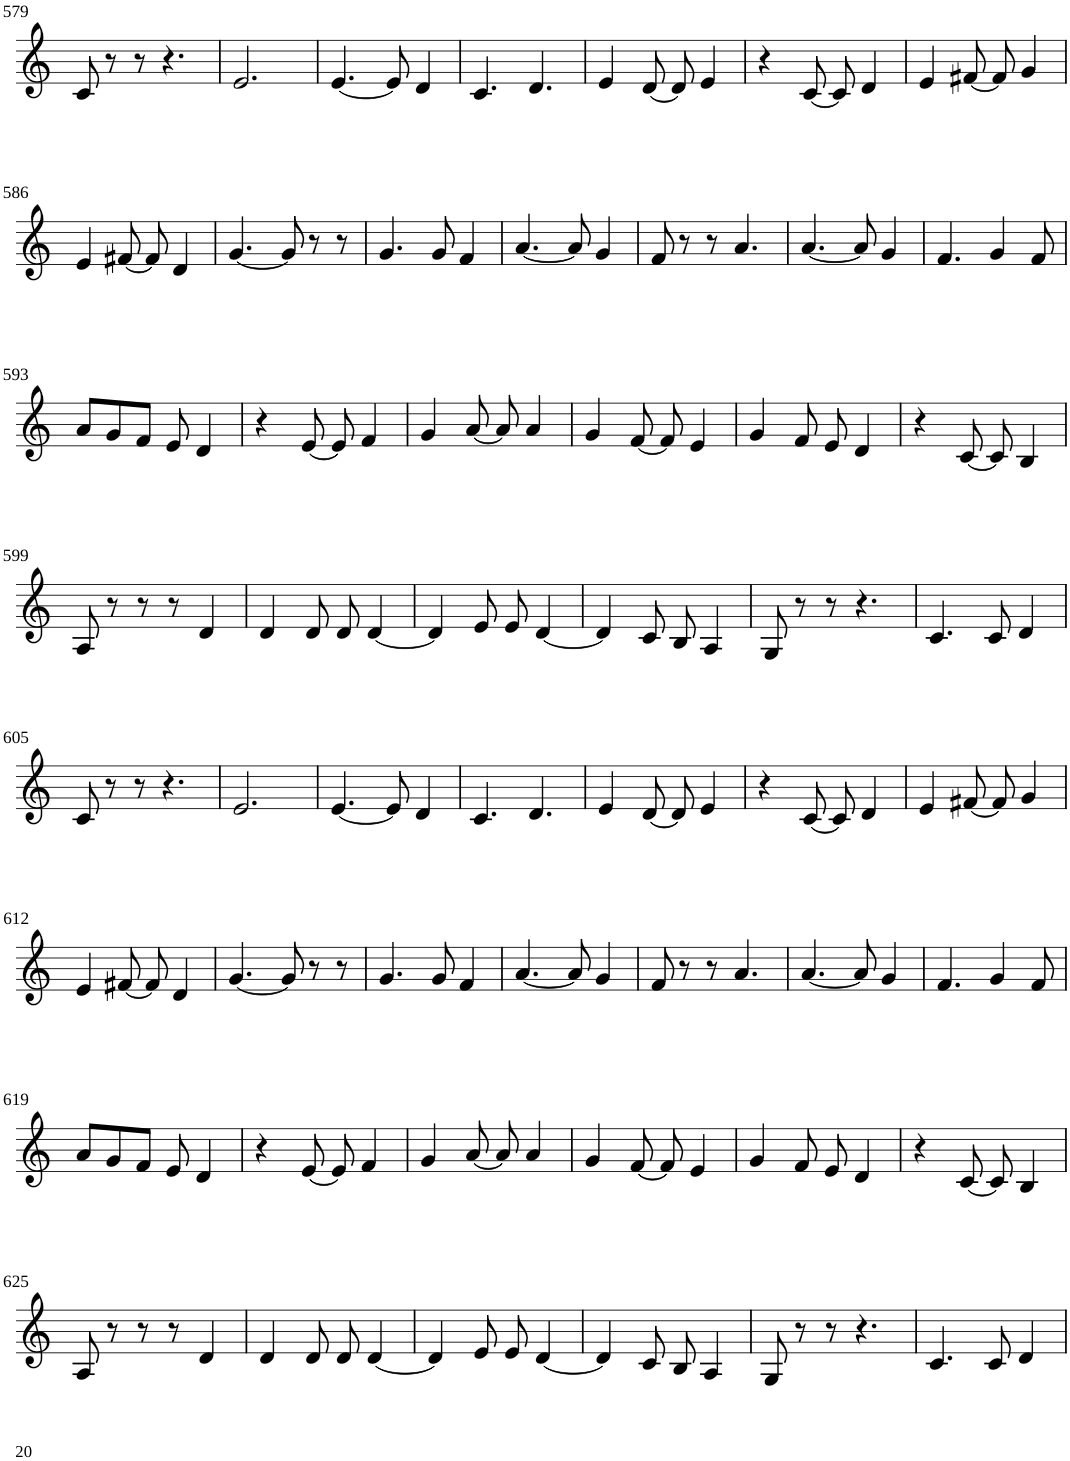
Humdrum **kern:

**kern
*part1
*staff1
*I"Violin
!!LO:PB:g=z
*clefG2
*k[]
*M6/8
=579
8c/
8r
8r
4.r
=580
2.e/
=581
[4.e/
8e/]
4d/
=582
4.c/
4.d/
=583
4e/
[8d/
8d/]
4e/
=584
4r
[8c/
8c/]
4d/
=585
4e/
[8f#X/
8f#/]
4g/
!!LO:LB:g=z
=586
4e/
[8f#X/
8f#/]
4d/
=587
[4.g/
8g/]
8r
8r
=588
4.g/
8g/
4f/
=589
[4.a/
8a/]
4g/
=590
8f/
8r
8r
4.a/
=591
[4.a/
8a/]
4g/
=592
4.f/
4g/
8f/
!!LO:LB:g=z
=593
8a/L
8g/
8f/J
8e/
4d/
=594
4r
[8e/
8e/]
4f/
=595
4g/
[8a/
8a/]
4a/
=596
4g/
[8f/
8f/]
4e/
=597
4g/
8f/
8e/
4d/
=598
4r
[8c/
8c/]
4B/
!!LO:LB:g=z
=599
8A/
8r
8r
8r
4d/
=600
4d/
8d/
8d/
[4d/
=601
4d/]
8e/
8e/
[4d/
=602
4d/]
8c/
8B/
4A/
=603
8G/
8r
8r
4.r
=604
4.c/
8c/
4d/
!!LO:LB:g=z
=605
8c/
8r
8r
4.r
=606
2.e/
=607
[4.e/
8e/]
4d/
=608
4.c/
4.d/
=609
4e/
[8d/
8d/]
4e/
=610
4r
[8c/
8c/]
4d/
=611
4e/
[8f#X/
8f#/]
4g/
!!LO:LB:g=z
=612
4e/
[8f#X/
8f#/]
4d/
=613
[4.g/
8g/]
8r
8r
=614
4.g/
8g/
4f/
=615
[4.a/
8a/]
4g/
=616
8f/
8r
8r
4.a/
=617
[4.a/
8a/]
4g/
=618
4.f/
4g/
8f/
!!LO:LB:g=z
=619
8a/L
8g/
8f/J
8e/
4d/
=620
4r
[8e/
8e/]
4f/
=621
4g/
[8a/
8a/]
4a/
=622
4g/
[8f/
8f/]
4e/
=623
4g/
8f/
8e/
4d/
=624
4r
[8c/
8c/]
4B/
!!LO:LB:g=z
=625
8A/
8r
8r
8r
4d/
=626
4d/
8d/
8d/
[4d/
=627
4d/]
8e/
8e/
[4d/
=628
4d/]
8c/
8B/
4A/
=629
8G/
8r
8r
4.r
=630
4.c/
8c/
4d/
=
*-
